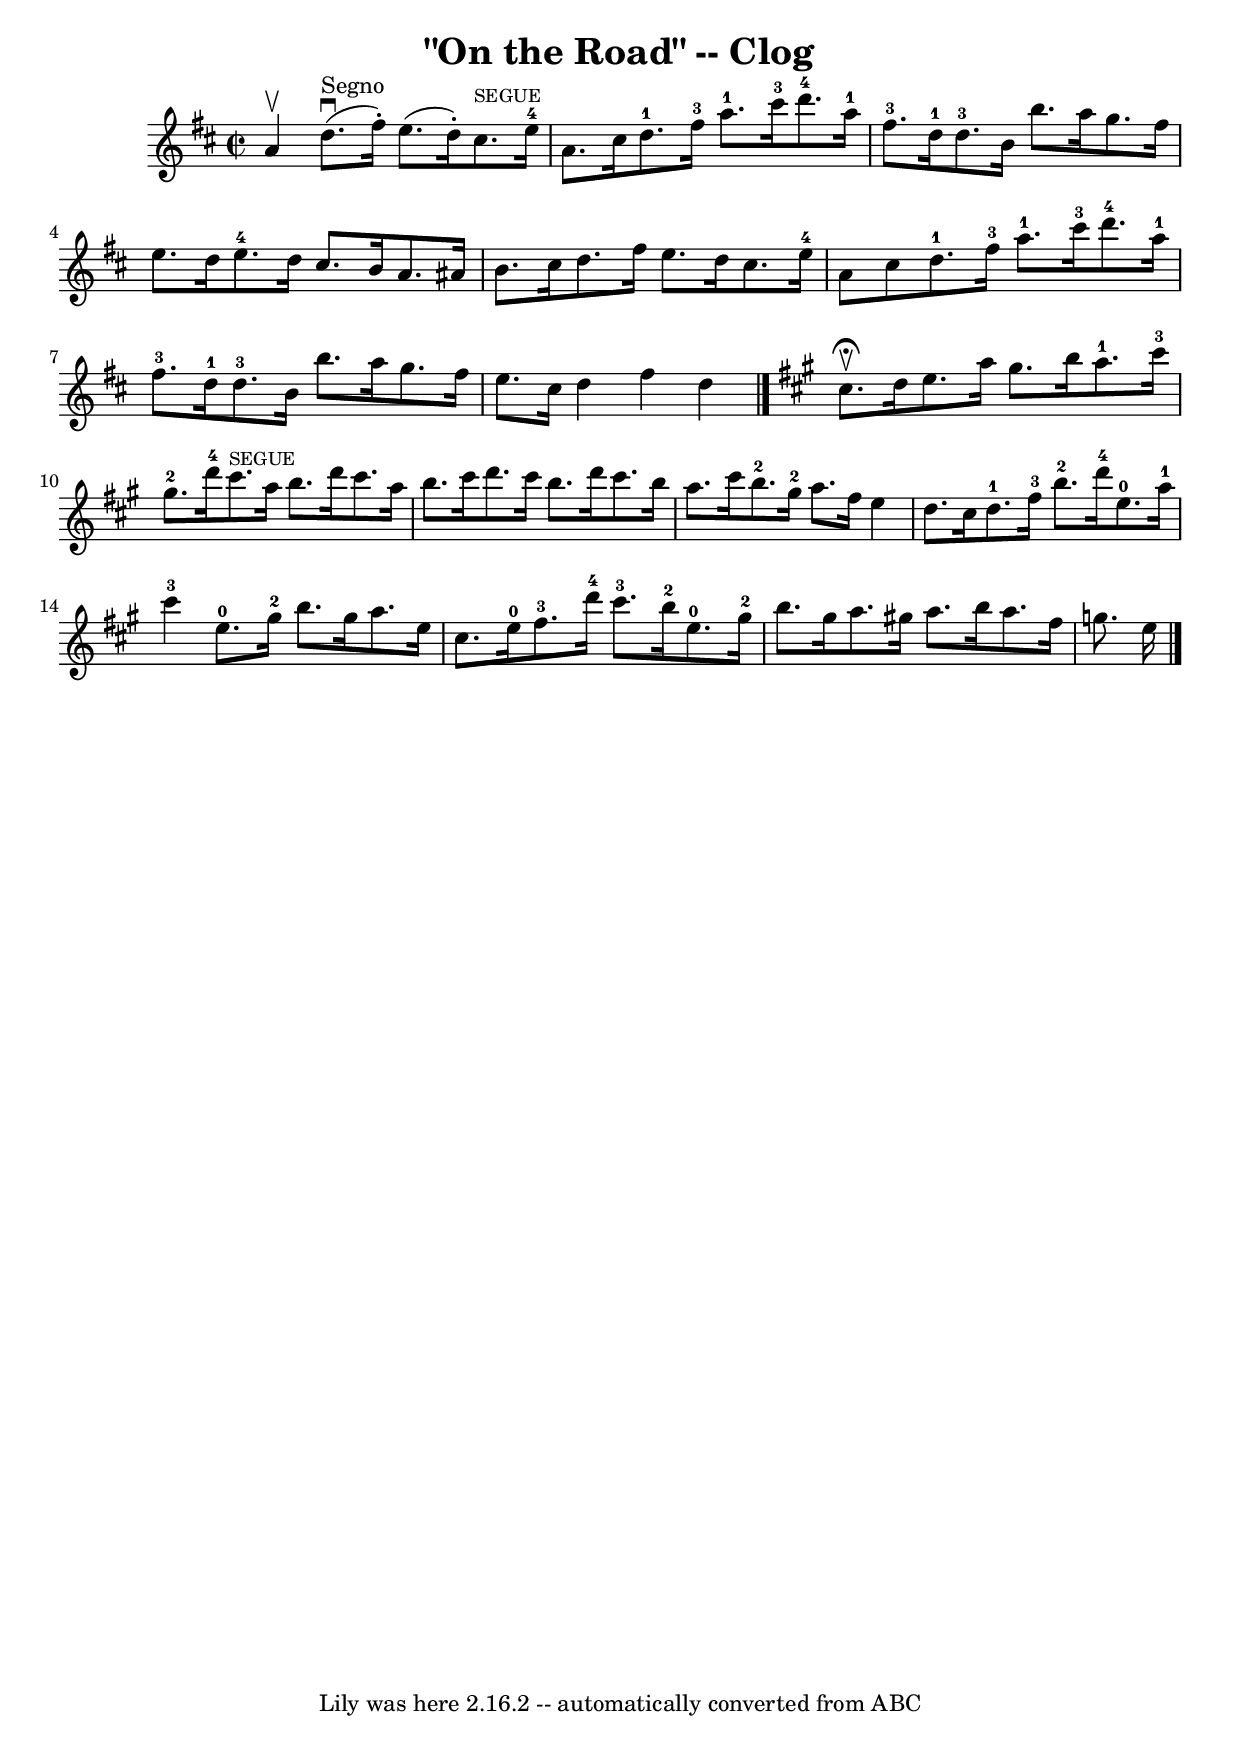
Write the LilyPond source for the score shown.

\version "2.16.2"
\include "Mammoth.ily"
\header {
  %% book = "Ryan's Mammoth Collection"
  crossRefNumber = "1"
  footnotes = "\\\\154 916"
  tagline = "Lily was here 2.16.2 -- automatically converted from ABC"
  title = "\"On the Road\" -- Clog"

}
voicedefault =  {


  \override Staff.TimeSignature #'style = #'C
  \time 2/2 
  \key d \major
  a'4^\upbow   |
  d''8.^"Segno"^\downbow(
  fis''16-.) e''8. (d''16-.) cis''8.^\segue e''16-4 a'8. 
  cis''16    |
  d''8.-1 fis''16-3 a''8.-1 cis'''16-3 d'''8.-4 a''16-1 fis''8.-3 d''16-1   |
  
  d''8.-3 b'16 b''8. a''16 g''8. fis''16 e''8. d''16     |
  e''8.-4 d''16 cis''8. b'16 a'8. ais'16 b'8.    
  cis''16    |
  d''8. fis''16 e''8. d''16 cis''8. e''16-4 a'8 cis''8    |
  d''8.-1 fis''16-3 a''8.-1   
  cis'''16-3 d'''8.-4 a''16-1 fis''8.-3 d''16-1    |
  d''8.-3 b'16 b''8. a''16 g''8. fis''16 e''8. 
  cis''16    |
  d''4 fis''4 d''4    \bar "|."   
  \key a \major
  
  cis''8.^\fermata^\upbow() d''16  |
  e''8. a''16 gis''8.    
  b''16 a''8.-1 cis'''16-3 gis''8.-2 d'''16-4   |
  
  cis'''8.^\segue a''16 b''8. d'''16 cis'''8. a''16 b''8.    
  cis'''16    |
  d'''8. cis'''16 b''8. d'''16 cis'''8.    
  b''16 a''8. cis'''16    |
  b''8.-2 gis''16-2 a''8.    
  fis''16 e''4 d''8. cis''16    |
  d''8.-1 fis''16-3 
  b''8.-2 d'''16-4 e''8.-0 a''16-1 cis'''4-3    |
  e''8.-0 gis''16-2 b''8. gis''16 a''8. e''16    
  cis''8. e''16-0   |
  fis''8.-3 d'''16-4 cis'''8.-3 b''16-2 e''8.-0 gis''16-2 b''8. gis''16    |
  
  a''8. gis''!16 a''8. b''16 a''8. fis''16 g''8. e''16    
  \bar "|."   

}

\score{
  <<

    \context Staff="default"
    {
      \voicedefault 
      
    }

  >>
  \layout {
    
  }
  \midi {
  }

}
